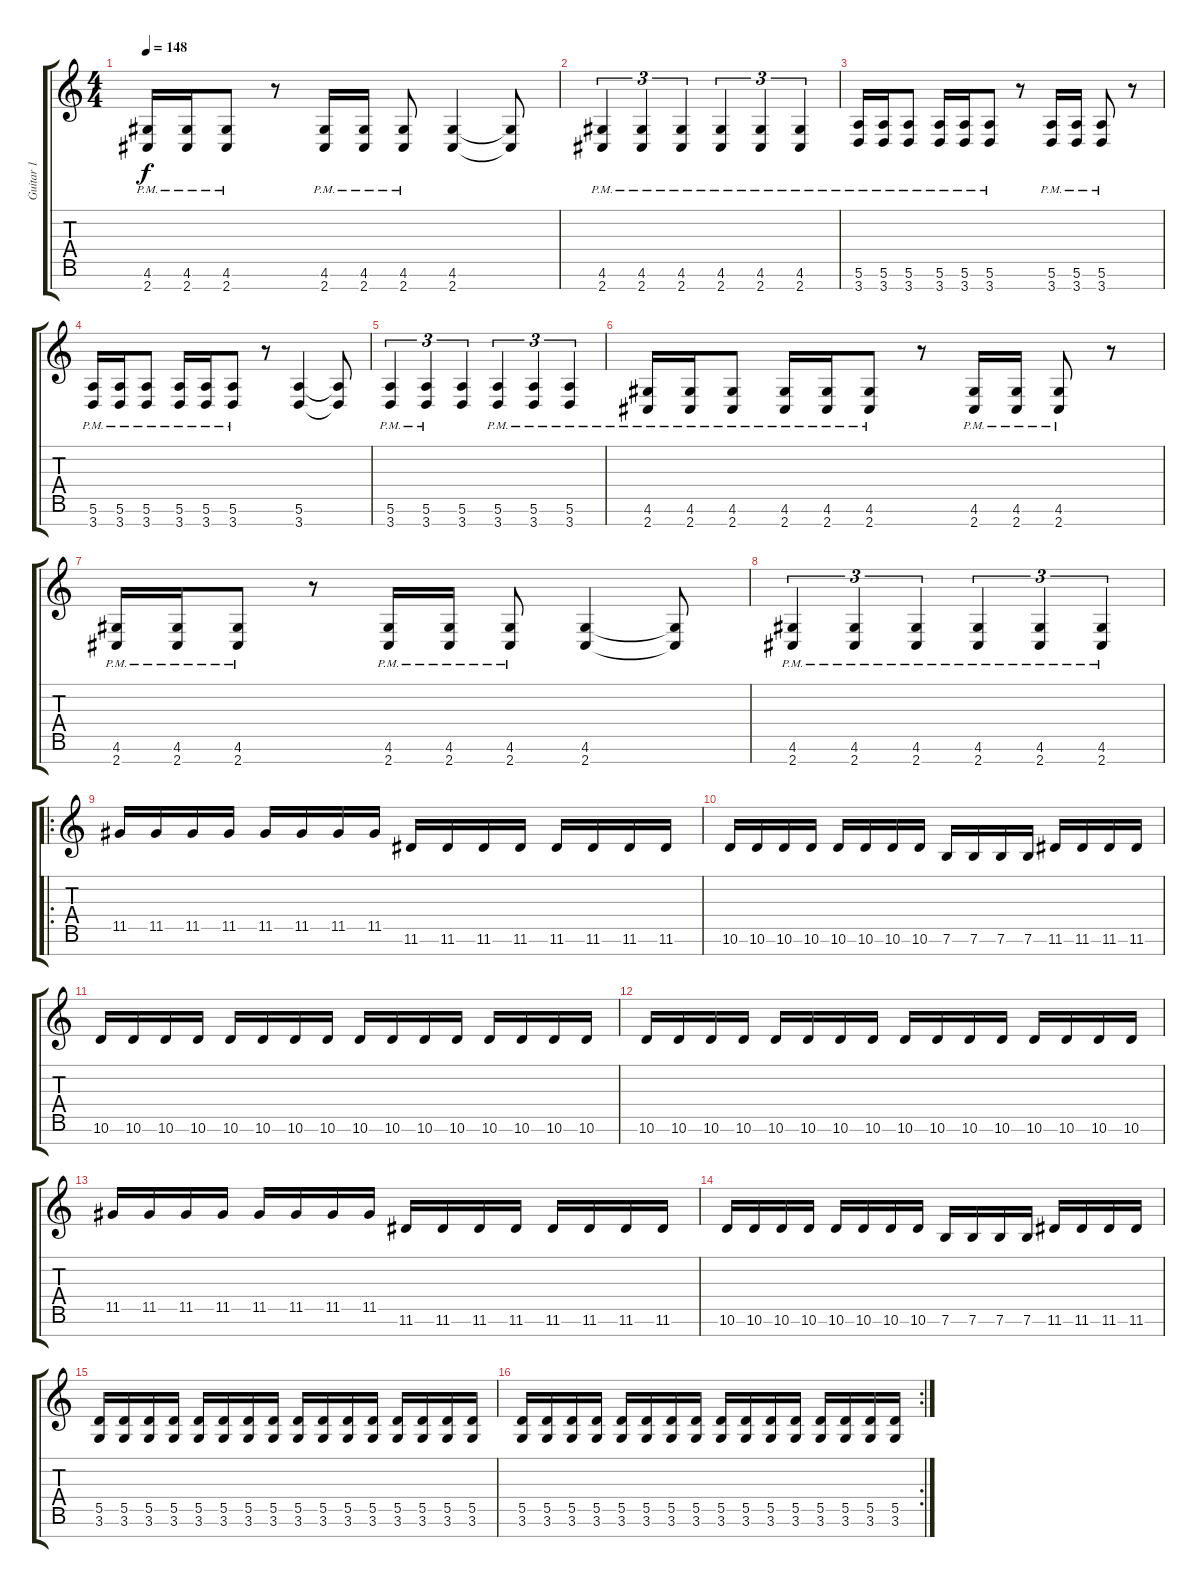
\track ("Guitar 1" "Guitar 1") {instrument distortionguitar}
\staff {score tabs}
\tuning (E4 B3 G3 D3 A2 E2 B1) {hide}
\ts (4 4)
\tempo 148
\clef g2
\ks c
(4.6{pm} 2.7{pm}).16{dy f} (4.6{pm} 2.7{pm}).16 (4.6{pm} 2.7{pm}).8 r.8 (4.6{pm} 2.7{pm}).16 (4.6{pm} 2.7{pm}).16 (4.6{pm} 2.7{pm}).8 (4.6 2.7).4 (4.6{t} 2.7{t}).8 |
(4.6{pm} 2.7{pm}).4{tu (3 2)} (4.6{pm} 2.7{pm}).4{tu (3 2)} (4.6{pm} 2.7{pm}).4{tu (3 2)} (4.6{pm} 2.7{pm}).4{tu (3 2)} (4.6{pm} 2.7{pm}).4{tu (3 2)} (4.6{pm} 2.7{pm}).4{tu (3 2)} |
(5.6{pm} 3.7{pm}).16 (5.6{pm} 3.7{pm}).16 (5.6{pm} 3.7{pm}).8 (5.6{pm} 3.7{pm}).16 (5.6{pm} 3.7{pm}).16 (5.6{pm} 3.7{pm}).8 r.8 (5.6{pm} 3.7{pm}).16 (5.6{pm} 3.7{pm}).16 (5.6{pm} 3.7{pm}).8 r.8 |
(5.6{pm} 3.7{pm}).16 (5.6{pm} 3.7{pm}).16 (5.6{pm} 3.7{pm}).8 (5.6{pm} 3.7{pm}).16 (5.6{pm} 3.7{pm}).16 (5.6{pm} 3.7{pm}).8 r.8 (5.6 3.7).4 (5.6{t} 3.7{t}).8 |
(5.6{pm} 3.7{pm}).4{tu (3 2)} (5.6{pm} 3.7{pm}).4{tu (3 2)} (5.6 3.7).4{tu (3 2)} (5.6{pm} 3.7{pm}).4{tu (3 2)} (5.6{pm} 3.7{pm}).4{tu (3 2)} (5.6{pm} 3.7{pm}).4{tu (3 2)} |
(4.6{pm} 2.7{pm}).16 (4.6{pm} 2.7{pm}).16 (4.6{pm} 2.7{pm}).8 (4.6{pm} 2.7{pm}).16 (4.6{pm} 2.7{pm}).16 (4.6{pm} 2.7{pm}).8 r.8 (4.6{pm} 2.7{pm}).16 (4.6{pm} 2.7{pm}).16 (4.6{pm} 2.7{pm}).8 r.8 |
(4.6{pm} 2.7{pm}).16 (4.6{pm} 2.7{pm}).16 (4.6{pm} 2.7{pm}).8 r.8 (4.6{pm} 2.7{pm}).16 (4.6{pm} 2.7{pm}).16 (4.6{pm} 2.7{pm}).8 (4.6 2.7).4 (4.6{t} 2.7{t}).8 |
(4.6{pm} 2.7{pm}).4{tu (3 2)} (4.6{pm} 2.7{pm}).4{tu (3 2)} (4.6{pm} 2.7{pm}).4{tu (3 2)} (4.6{pm} 2.7{pm}).4{tu (3 2)} (4.6{pm} 2.7{pm}).4{tu (3 2)} (4.6{pm} 2.7{pm}).4{tu (3 2)} |
\ro
11.5.16 11.5.16 11.5.16 11.5.16 11.5.16 11.5.16 11.5.16 11.5.16 11.6.16 11.6.16 11.6.16 11.6.16 11.6.16 11.6.16 11.6.16 11.6.16 |
10.6.16 10.6.16 10.6.16 10.6.16 10.6.16 10.6.16 10.6.16 10.6.16 7.6.16 7.6.16 7.6.16 7.6.16 11.6.16 11.6.16 11.6.16 11.6.16 |
10.6.16 10.6.16 10.6.16 10.6.16 10.6.16 10.6.16 10.6.16 10.6.16 10.6.16 10.6.16 10.6.16 10.6.16 10.6.16 10.6.16 10.6.16 10.6.16 |
10.6.16 10.6.16 10.6.16 10.6.16 10.6.16 10.6.16 10.6.16 10.6.16 10.6.16 10.6.16 10.6.16 10.6.16 10.6.16 10.6.16 10.6.16 10.6.16 |
11.5.16 11.5.16 11.5.16 11.5.16 11.5.16 11.5.16 11.5.16 11.5.16 11.6.16 11.6.16 11.6.16 11.6.16 11.6.16 11.6.16 11.6.16 11.6.16 |
10.6.16 10.6.16 10.6.16 10.6.16 10.6.16 10.6.16 10.6.16 10.6.16 7.6.16 7.6.16 7.6.16 7.6.16 11.6.16 11.6.16 11.6.16 11.6.16 |
(5.5 3.6).16 (5.5 3.6).16 (5.5 3.6).16 (5.5 3.6).16 (5.5 3.6).16 (5.5 3.6).16 (5.5 3.6).16 (5.5 3.6).16 (5.5 3.6).16 (5.5 3.6).16 (5.5 3.6).16 (5.5 3.6).16 (5.5 3.6).16 (5.5 3.6).16 (5.5 3.6).16 (5.5 3.6).16 |
\rc 2
(5.5 3.6).16 (5.5 3.6).16 (5.5 3.6).16 (5.5 3.6).16 (5.5 3.6).16 (5.5 3.6).16 (5.5 3.6).16 (5.5 3.6).16 (5.5 3.6).16 (5.5 3.6).16 (5.5 3.6).16 (5.5 3.6).16 (5.5 3.6).16 (5.5 3.6).16 (5.5 3.6).16 (5.5 3.6).16
